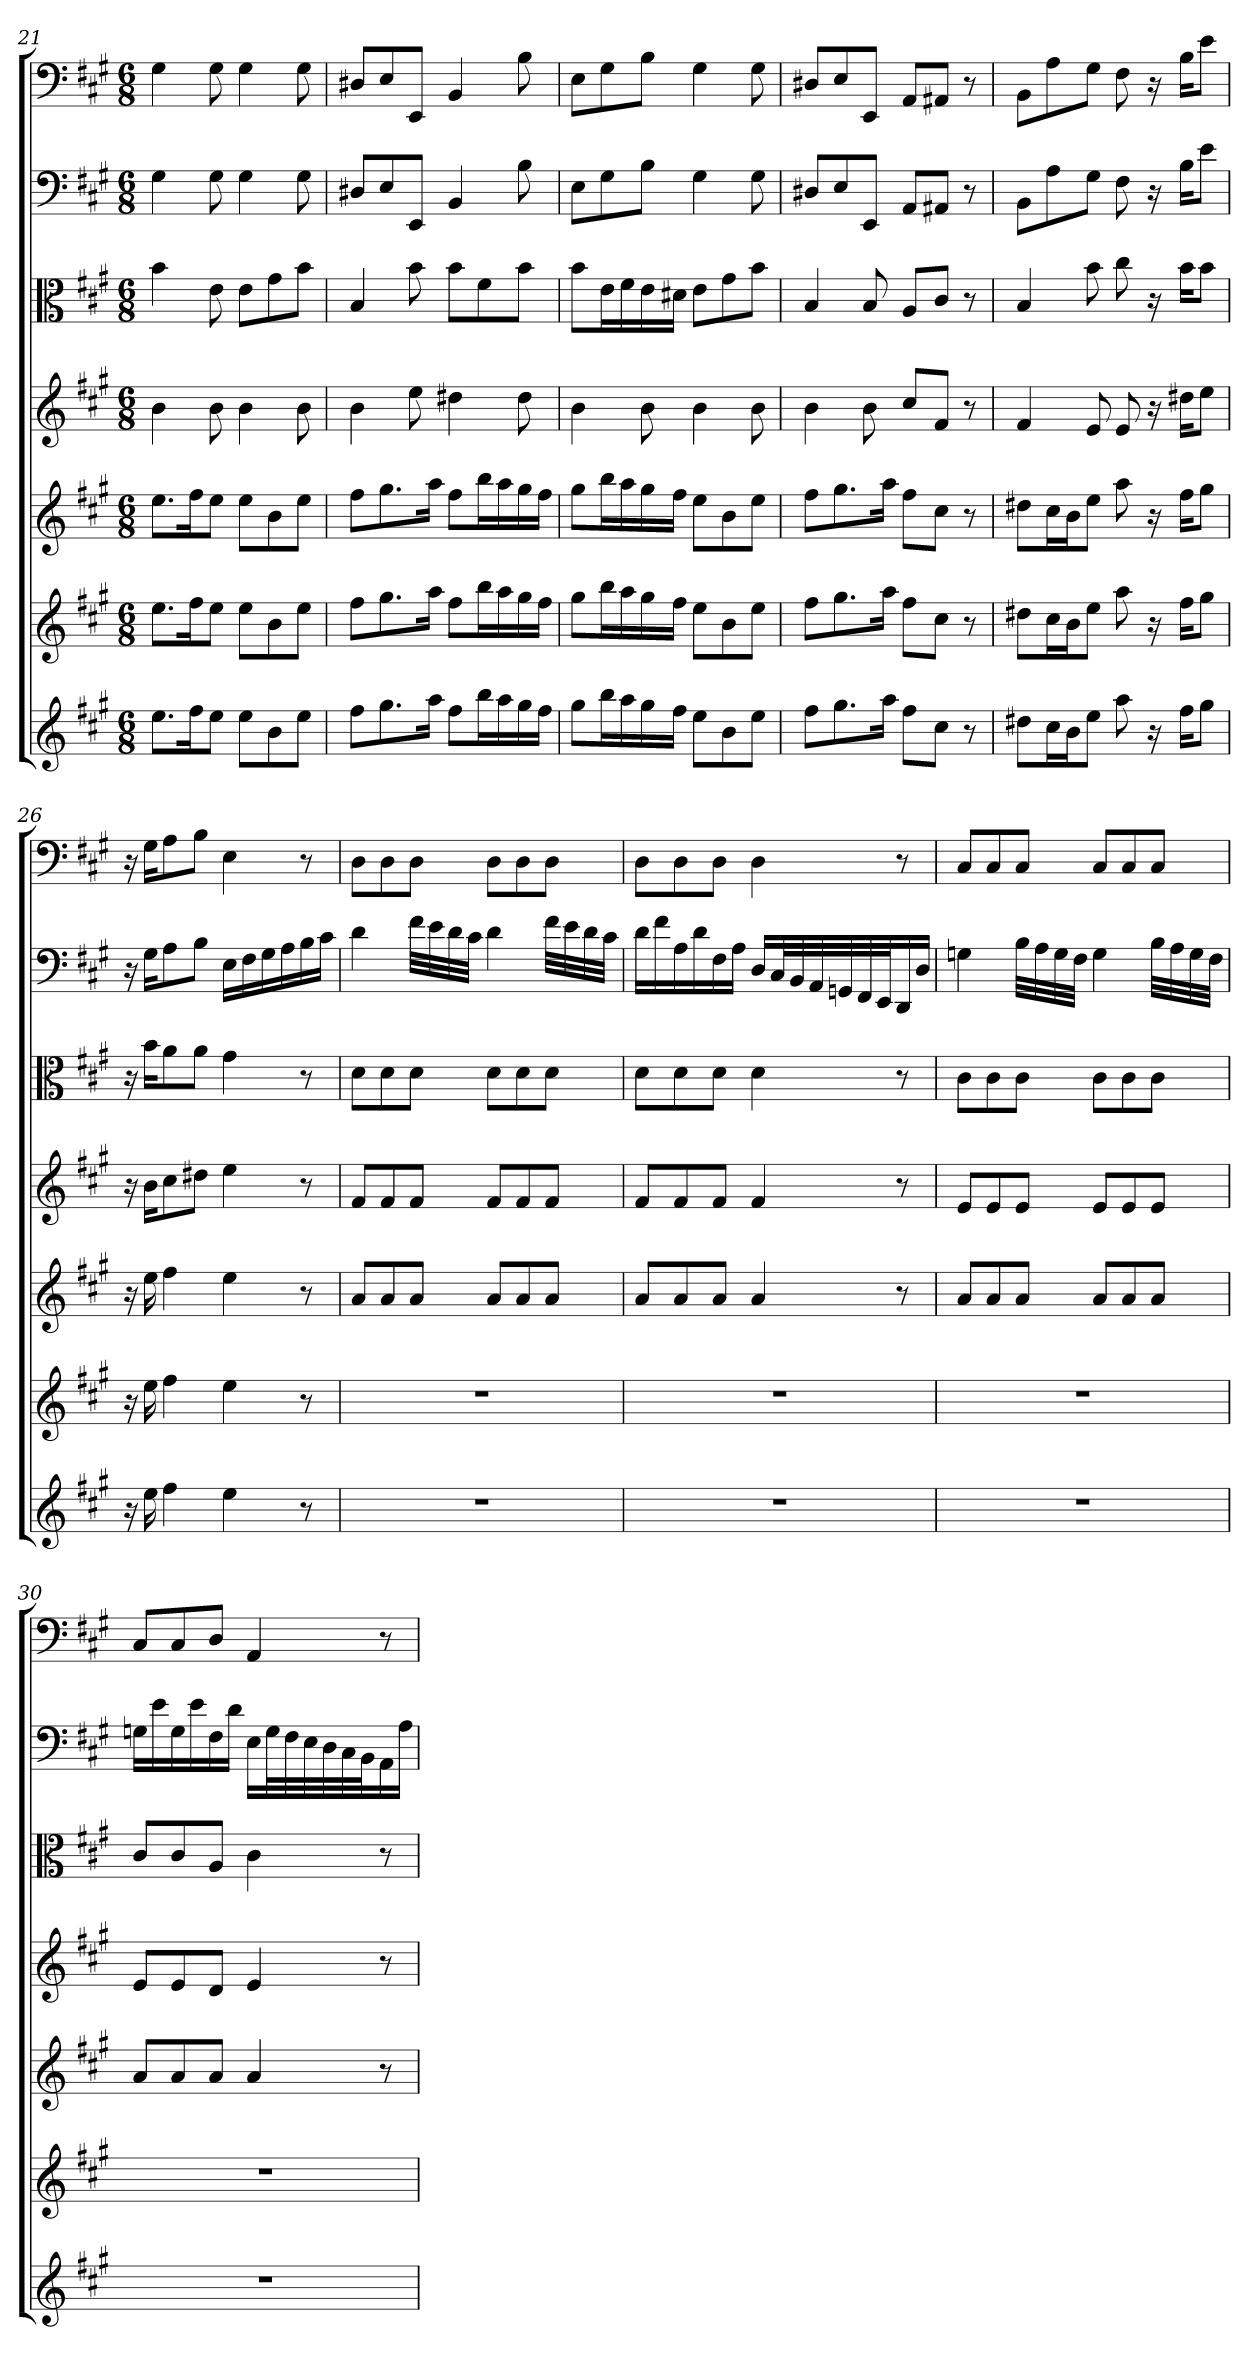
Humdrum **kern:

**kern	**kern	**kern	**kern	**kern	**kern	**kern
*part7	*part6	*part5	*part4	*part3	*part2	*part1
*staff7	*staff6	*staff5	*staff4	*staff3	*staff2	*staff1
*	*	*	*	*clefC3	*	*
*k[f#c#g#]	*k[f#c#g#]	*k[f#c#g#]	*k[f#c#g#]	*k[f#c#g#]	*k[f#c#g#]	*k[f#c#g#]
*A:	*A:	*A:	*A:	*A:	*A:	*A:
*M6/8	*M6/8	*M6/8	*M6/8	*M6/8	*M6/8	*M6/8
=21	=21	=21	=21	=21	=21	=21
8.eeL	8.eeL	8.eeL	4b	4b	4G#	4G#
16ff#K	16ff#K	16ff#K	.	.	.	.
8eeJ	8eeJ	8eeJ	8b	8e	8G#	8G#
8eeL	8eeL	8eeL	4b	8e\L	4G#	4G#
8b	8b	8b	.	8g#\	.	.
8eeJ	8eeJ	8eeJ	8b	8b\J	8G#	8G#
=22	=22	=22	=22	=22	=22	=22
8ff#L	8ff#L	8ff#L	4b	4B	8D#XL	8D#XL
8.gg#	8.gg#	8.gg#	.	.	8E	8E
.	.	.	8ee	8b	8EEJ	8EEJ
16aaJk	16aaJk	16aaJk	.	.	.	.
8ff#L	8ff#L	8ff#L	4dd#X	8b\L	4BB	4BB
16bbL	16bbL	16bbL	.	8f#\	.	.
16aa	16aa	16aa	.	.	.	.
16gg#	16gg#	16gg#	8dd#	8b\J	8B	8B
16ff#JJ	16ff#JJ	16ff#JJ	.	.	.	.
=23	=23	=23	=23	=23	=23	=23
8gg#L	8gg#L	8gg#L	4b	8b\L	8EL	8EL
16bbL	16bbL	16bbL	.	16e\L	8G#	8G#
16aa	16aa	16aa	.	16f#\	.	.
16gg#	16gg#	16gg#	8b	16e\	8BJ	8BJ
16ff#JJ	16ff#JJ	16ff#JJ	.	16d#X\JJ	.	.
8eeL	8eeL	8eeL	4b	8e\L	4G#	4G#
8b	8b	8b	.	8g#\	.	.
8eeJ	8eeJ	8eeJ	8b	8b\J	8G#	8G#
=24	=24	=24	=24	=24	=24	=24
8ff#L	8ff#L	8ff#L	4b	4B	8D#XL	8D#XL
8.gg#	8.gg#	8.gg#	.	.	8E	8E
.	.	.	8b	8B	8EEJ	8EEJ
16aaJk	16aaJk	16aaJk	.	.	.	.
8ff#L	8ff#L	8ff#L	8cc#L	8A/L	8AAL	8AAL
8cc#J	8cc#J	8cc#J	8f#J	8c#/J	8AA#XJ	8AA#XJ
8r	8r	8r	8r	8r	8r	8r
=25	=25	=25	=25	=25	=25	=25
8dd#XL	8dd#XL	8dd#XL	4f#	4B	8BBL	8BBL
16cc#L	16cc#L	16cc#L	.	.	8A	8A
16bJ	16bJ	16bJ	.	.	.	.
8eeJ	8eeJ	8eeJ	8e	8b	8G#J	8G#J
8aa	8aa	8aa	8e	8cc#	8F#	8F#
16r	16r	16r	16r	16r	16r	16r
16ff#KL	16ff#KL	16ff#KL	16dd#XKL	16b\KL	16BKL	16BKL
8gg#J	8gg#J	8gg#J	8eeJ	8b\J	8eJ	8eJ
=26	=26	=26	=26	=26	=26	=26
16r	16r	16r	16r	16r	16r	16r
16ee	16ee	16ee	16bKL	16b\KL	16G#KL	16G#KL
4ff#	4ff#	4ff#	8cc#	8a\	8A	8A
.	.	.	8dd#XJ	8a\J	8BJ	8BJ
4ee	4ee	4ee	4ee	4g#	16ELL	4E
.	.	.	.	.	16F#	.
.	.	.	.	.	16G#	.
.	.	.	.	.	16A	.
8r	8r	8r	8r	8r	16B	8r
.	.	.	.	.	16c#JJ	.
=27	=27	=27	=27	=27	=27	=27
2.r	2.r	8aL	8f#L	8d\L	4d	8DL
.	.	8a	8f#	8d\	.	8D
.	.	8aJ	8f#J	8d\J	32f#LLL	8DJ
.	.	.	.	.	32e	.
.	.	.	.	.	32d	.
.	.	.	.	.	32c#JJJ	.
.	.	8aL	8f#L	8d\L	4d	8DL
.	.	8a	8f#	8d\	.	8D
.	.	8aJ	8f#J	8d\J	32f#LLL	8DJ
.	.	.	.	.	32e	.
.	.	.	.	.	32d	.
.	.	.	.	.	32c#JJJ	.
=28	=28	=28	=28	=28	=28	=28
2.r	2.r	8aL	8f#L	8d\L	16dLL	8DL
.	.	.	.	.	16f#	.
.	.	8a	8f#	8d\	16A	8D
.	.	.	.	.	16d	.
.	.	8aJ	8f#J	8d\J	16F#	8DJ
.	.	.	.	.	16AJJ	.
.	.	4a	4f#	4d	16DLL	4D
.	.	.	.	.	32C#L	.
.	.	.	.	.	32BB	.
.	.	.	.	.	32AA	.
.	.	.	.	.	32GGn	.
.	.	.	.	.	32FF#	.
.	.	.	.	.	32EEJ	.
.	.	8r	8r	8r	16DD	8r
.	.	.	.	.	16DJJ	.
=29	=29	=29	=29	=29	=29	=29
2.r	2.r	8aL	8eL	8c#\L	4Gn	8C#L
.	.	8a	8e	8c#\	.	8C#
.	.	8aJ	8eJ	8c#\J	32BLLL	8C#J
.	.	.	.	.	32A	.
.	.	.	.	.	32G	.
.	.	.	.	.	32F#JJJ	.
.	.	8aL	8eL	8c#\L	4G	8C#L
.	.	8a	8e	8c#\	.	8C#
.	.	8aJ	8eJ	8c#\J	32BLLL	8C#J
.	.	.	.	.	32A	.
.	.	.	.	.	32G	.
.	.	.	.	.	32F#JJJ	.
=30	=30	=30	=30	=30	=30	=30
2.r	2.r	8aL	8eL	8c#/L	16GnLL	8C#L
.	.	.	.	.	16e	.
.	.	8a	8e	8c#/	16G	8C#
.	.	.	.	.	16e	.
.	.	8aJ	8dJ	8A/J	16F#	8DJ
.	.	.	.	.	16dJJ	.
.	.	4a	4e	4c#	16ELL	4AA
.	.	.	.	.	32GL	.
.	.	.	.	.	32F#	.
.	.	.	.	.	32E	.
.	.	.	.	.	32D	.
.	.	.	.	.	32C#	.
.	.	.	.	.	32BBJ	.
.	.	8r	8r	8r	16AA	8r
.	.	.	.	.	16AJJ	.
=	=	=	=	=	=	=
*-	*-	*-	*-	*-	*-	*-
